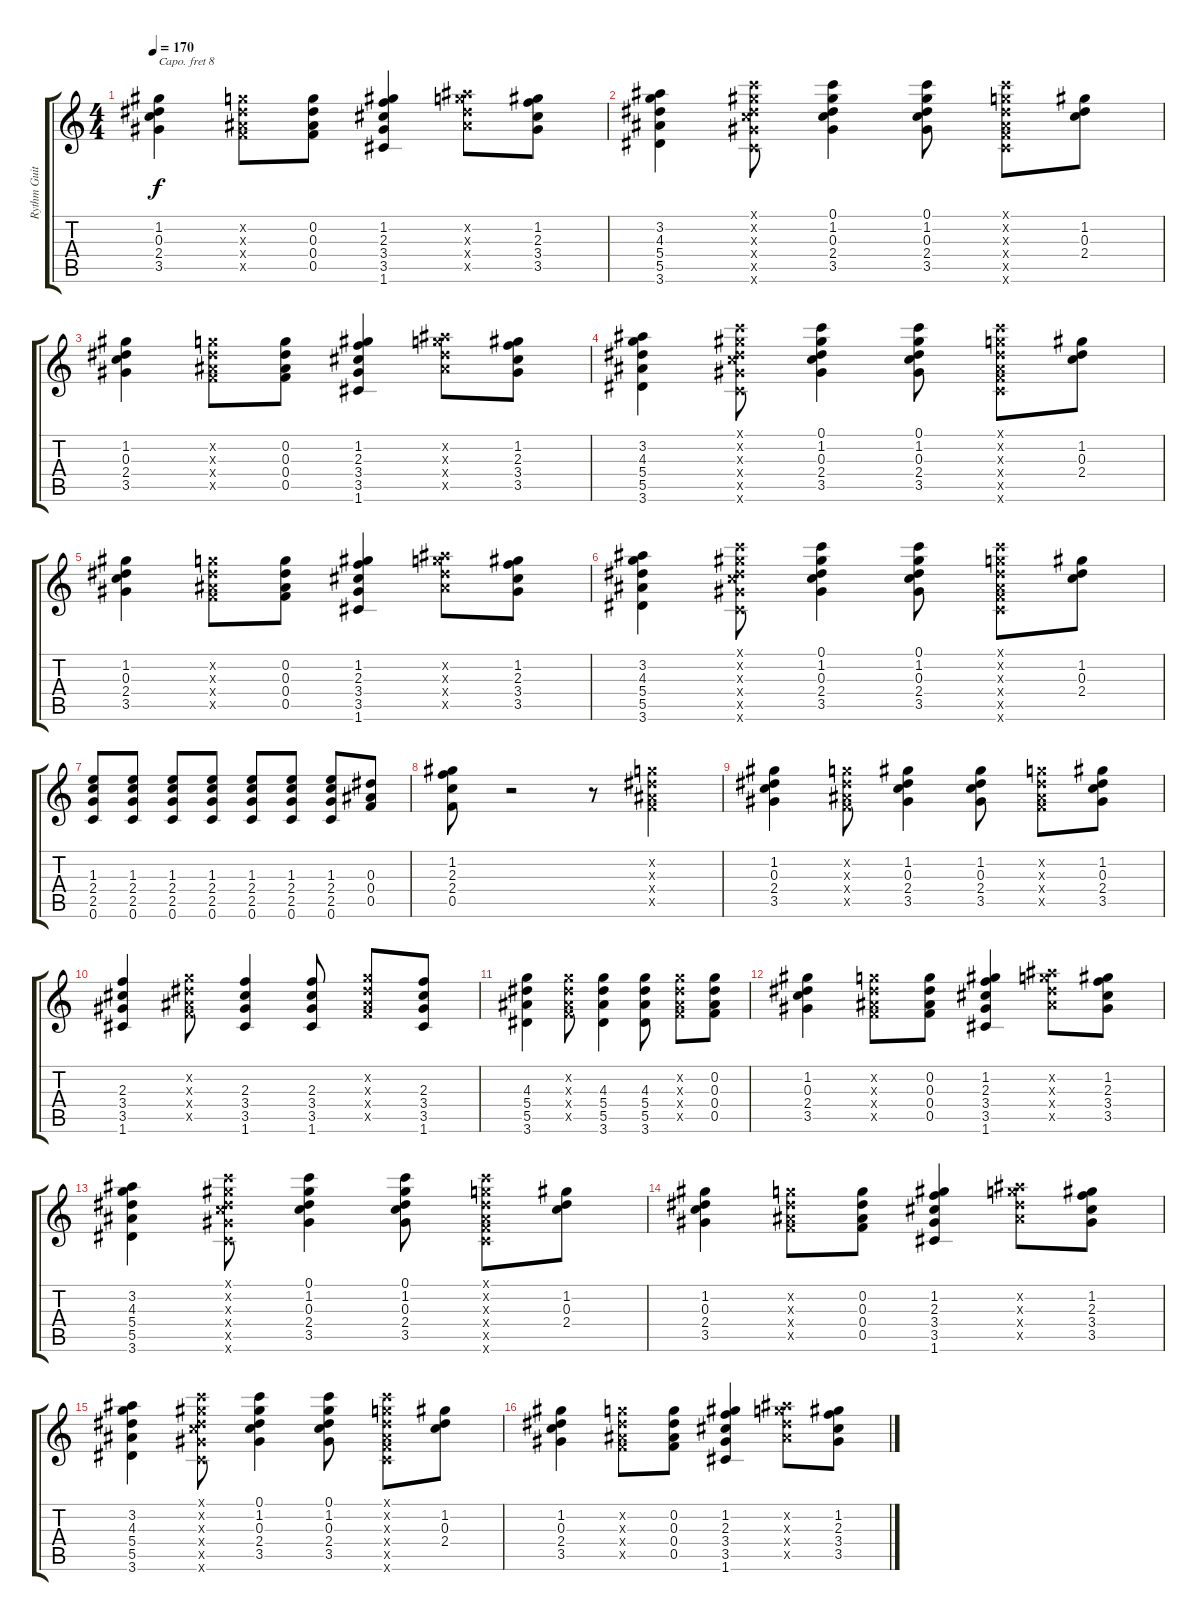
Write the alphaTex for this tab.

\track ("Rythm Guitar" "Rythm Guit") {instrument acousticguitarsteel}
\staff {score tabs}
\capo 8
\tuning (E4 B3 G3 D3 A2 E2) {hide}
\ts (4 4)
\tempo 170
\clef g2
\ks c
(1.2 0.3 2.4 3.5).4{dy f} (0.2{x} 0.3{x} 0.4{x} 0.5{x}).8 (0.2 0.3 0.4 0.5).8 (1.2 2.3 3.4 3.5 1.6).4 (3.2{x} 4.3{x} 5.4{x} 5.5{x}).8 (1.2 2.3 3.4 3.5).8 |
(3.2 4.3 5.4 5.5 3.6).4 (0.1{x} 1.2{x} 0.3{x} 2.4{x} 3.5{x} 0.6{x}).8 (0.1 1.2 0.3 2.4 3.5).4 (0.1 1.2 0.3 2.4 3.5).8 (0.1{x} 0.2{x} 0.3{x} 0.4{x} 0.5{x} 0.6{x}).8 (1.2 0.3 2.4).8 |
(1.2 0.3 2.4 3.5).4 (0.2{x} 0.3{x} 0.4{x} 0.5{x}).8 (0.2 0.3 0.4 0.5).8 (1.2 2.3 3.4 3.5 1.6).4 (3.2{x} 4.3{x} 5.4{x} 5.5{x}).8 (1.2 2.3 3.4 3.5).8 |
(3.2 4.3 5.4 5.5 3.6).4 (0.1{x} 1.2{x} 0.3{x} 2.4{x} 3.5{x} 0.6{x}).8 (0.1 1.2 0.3 2.4 3.5).4 (0.1 1.2 0.3 2.4 3.5).8 (0.1{x} 0.2{x} 0.3{x} 0.4{x} 0.5{x} 0.6{x}).8 (1.2 0.3 2.4).8 |
(1.2 0.3 2.4 3.5).4 (0.2{x} 0.3{x} 0.4{x} 0.5{x}).8 (0.2 0.3 0.4 0.5).8 (1.2 2.3 3.4 3.5 1.6).4 (3.2{x} 4.3{x} 5.4{x} 5.5{x}).8 (1.2 2.3 3.4 3.5).8 |
(3.2 4.3 5.4 5.5 3.6).4 (0.1{x} 1.2{x} 0.3{x} 2.4{x} 3.5{x} 0.6{x}).8 (0.1 1.2 0.3 2.4 3.5).4 (0.1 1.2 0.3 2.4 3.5).8 (0.1{x} 0.2{x} 0.3{x} 0.4{x} 0.5{x} 0.6{x}).8 (1.2 0.3 2.4).8 |
(1.3 2.4 2.5 0.6).8 (1.3 2.4 2.5 0.6).8 (1.3 2.4 2.5 0.6).8 (1.3 2.4 2.5 0.6).8 (1.3 2.4 2.5 0.6).8 (1.3 2.4 2.5 0.6).8 (1.3 2.4 2.5 0.6).8 (0.3 0.4 0.5).8 |
(1.2 2.3 2.4 0.5).8 r.2 r.8 (0.2{x} 0.3{x} 0.4{x} 0.5{x}).4 |
(1.2 0.3 2.4 3.5).4 (0.2{x} 0.3{x} 0.4{x} 0.5{x}).8 (1.2 0.3 2.4 3.5).4 (1.2 0.3 2.4 3.5).8 (0.2{x} 0.3{x} 0.4{x} 0.5{x}).8 (1.2 0.3 2.4 3.5).8 |
(2.3 3.4 3.5 1.6).4 (0.2{x} 0.3{x} 0.4{x} 0.5{x}).8 (2.3 3.4 3.5 1.6).4 (2.3 3.4 3.5 1.6).8 (0.2{x} 0.3{x} 0.4{x} 0.5{x}).8 (2.3 3.4 3.5 1.6).8 |
(4.3 5.4 5.5 3.6).4 (0.2{x} 0.3{x} 0.4{x} 0.5{x}).8 (4.3 5.4 5.5 3.6).4 (4.3 5.4 5.5 3.6).8 (0.2{x} 0.3{x} 0.4{x} 0.5{x}).8 (0.2 0.3 0.4 0.5).8 |
(1.2 0.3 2.4 3.5).4 (0.2{x} 0.3{x} 0.4{x} 0.5{x}).8 (0.2 0.3 0.4 0.5).8 (1.2 2.3 3.4 3.5 1.6).4 (3.2{x} 4.3{x} 5.4{x} 5.5{x}).8 (1.2 2.3 3.4 3.5).8 |
(3.2 4.3 5.4 5.5 3.6).4 (0.1{x} 1.2{x} 0.3{x} 2.4{x} 3.5{x} 0.6{x}).8 (0.1 1.2 0.3 2.4 3.5).4 (0.1 1.2 0.3 2.4 3.5).8 (0.1{x} 0.2{x} 0.3{x} 0.4{x} 0.5{x} 0.6{x}).8 (1.2 0.3 2.4).8 |
(1.2 0.3 2.4 3.5).4 (0.2{x} 0.3{x} 0.4{x} 0.5{x}).8 (0.2 0.3 0.4 0.5).8 (1.2 2.3 3.4 3.5 1.6).4 (3.2{x} 4.3{x} 5.4{x} 5.5{x}).8 (1.2 2.3 3.4 3.5).8 |
(3.2 4.3 5.4 5.5 3.6).4 (0.1{x} 1.2{x} 0.3{x} 2.4{x} 3.5{x} 0.6{x}).8 (0.1 1.2 0.3 2.4 3.5).4 (0.1 1.2 0.3 2.4 3.5).8 (0.1{x} 0.2{x} 0.3{x} 0.4{x} 0.5{x} 0.6{x}).8 (1.2 0.3 2.4).8 |
(1.2 0.3 2.4 3.5).4 (0.2{x} 0.3{x} 0.4{x} 0.5{x}).8 (0.2 0.3 0.4 0.5).8 (1.2 2.3 3.4 3.5 1.6).4 (3.2{x} 4.3{x} 5.4{x} 5.5{x}).8 (1.2 2.3 3.4 3.5).8
